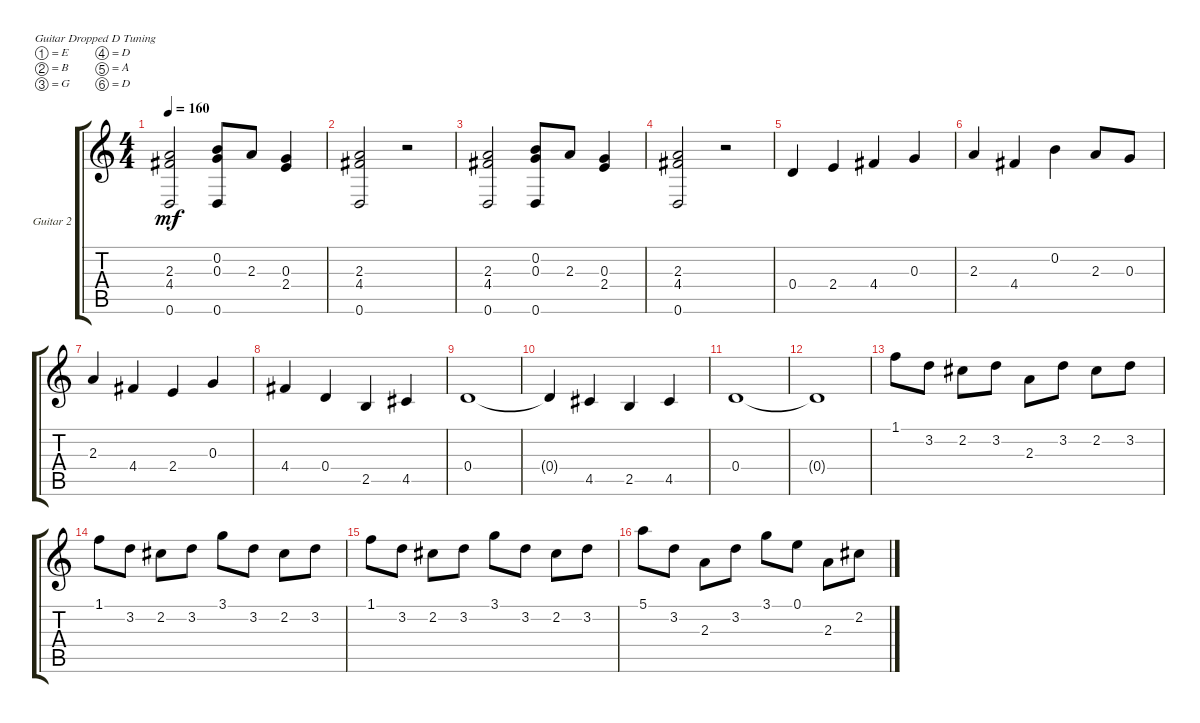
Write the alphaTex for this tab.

\bracketExtendMode groupsimilarinstruments
\firstSystemTrackNameOrientation horizontal
\otherSystemsTrackNameOrientation horizontal
\track ("Guitar 2" "Guitar 2") {instrument acousticguitarsteel}
\staff {score tabs}
\tuning (E4 B3 G3 D3 A2 D2)
\ts (4 4)
\tempo 160
\clef g2
\ks c
(2.3 4.4 0.6).2{dy mf} (0.2 0.3 0.6).8 2.3.8 (0.3 2.4).4 |
(2.3 4.4 0.6).2 r.2 |
(2.3 4.4 0.6).2 (0.2 0.3 0.6).8 2.3.8 (0.3 2.4).4 |
(2.3 4.4 0.6).2 r.2 |
0.4.4 2.4.4 4.4.4 0.3.4 |
2.3.4 4.4.4 0.2.4 2.3.8 0.3.8 |
2.3.4 4.4.4 2.4.4 0.3.4 |
4.4.4 0.4.4 2.5.4 4.5.4 |
0.4.1 |
0.4{t}.4 4.5.4 2.5.4 4.5.4 |
0.4.1 |
0.4{t}.1 |
1.1.8 3.2.8 2.2.8 3.2.8 2.3.8 3.2.8 2.2.8 3.2.8 |
1.1.8 3.2.8 2.2.8 3.2.8 3.1.8 3.2.8 2.2.8 3.2.8 |
1.1.8 3.2.8 2.2.8 3.2.8 3.1.8 3.2.8 2.2.8 3.2.8 |
5.1.8 3.2.8 2.3.8 3.2.8 3.1.8 0.1.8 2.3.8 2.2.8
